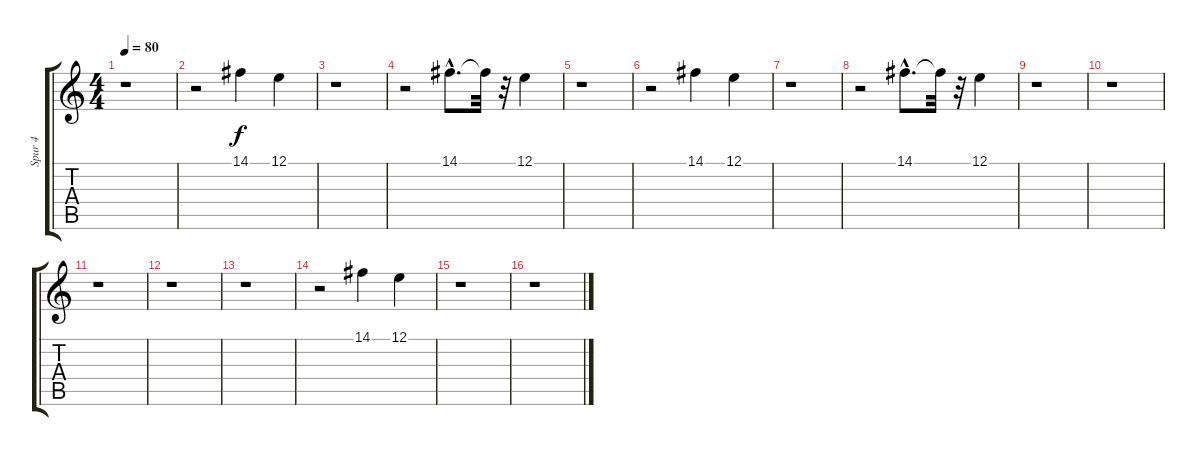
\track ("Spur 4" "Spur 4") {instrument harmonica}
\staff {score tabs}
\tuning (E4 B3 G3 D3 A2 E2) {hide}
\ts (4 4)
\tempo 80
\clef g2
\ks c
r.1{dy f} |
r.2 14.1.4 12.1.4 |
r.1 |
r.2 14.1{hac}.8{d} 14.1{t}.32 r.32 12.1.4 |
r.1 |
r.2 14.1.4 12.1.4 |
r.1 |
r.2 14.1{hac}.8{d} 14.1{t}.32 r.32 12.1.4 |
r.1 |
r.1 |
r.1 |
r.1 |
r.1 |
r.2 14.1.4 12.1.4 |
r.1 |
r.1
